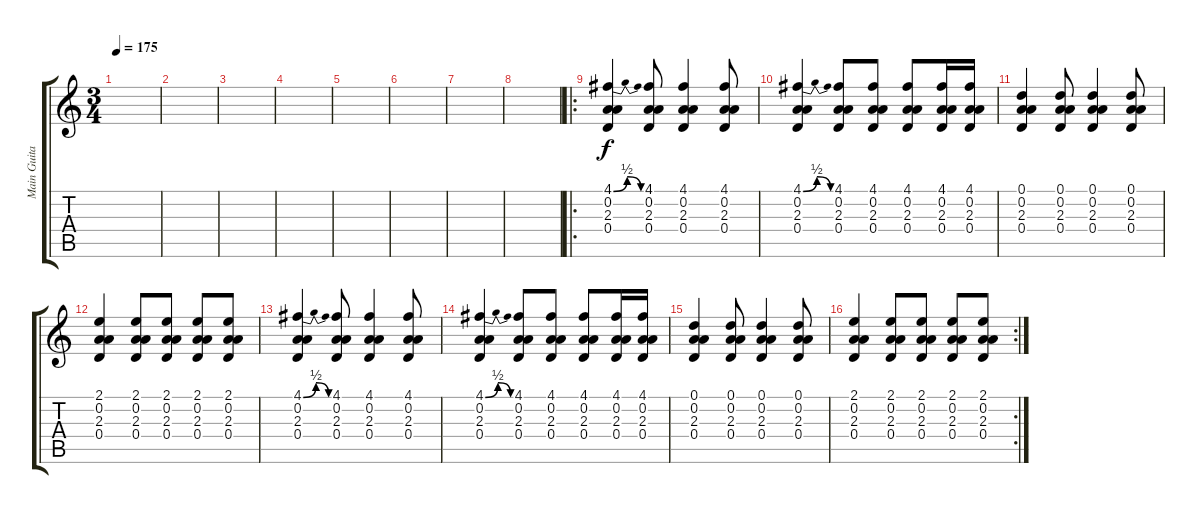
\track ("Main Guitar" "Main Guita") {instrument acousticguitarsteel}
\staff {score tabs}
\tuning (D4 A3 G3 D3 A2 D2) {hide}
\ts (3 4)
\tempo 175
\clef g2
\ks c
|
|
|
|
|
|
|
|
\ro
(4.1{be (bendrelease 0 0 15 2 44 2 60 0)} 0.2 2.3 0.4).4 (4.1 0.2 2.3 0.4).8 (4.1 0.2 2.3 0.4).4 (4.1 0.2 2.3 0.4).8 |
(4.1{be (bendrelease 0 0 15 2 44 2 60 0)} 0.2 2.3 0.4).4 (4.1 0.2 2.3 0.4).8 (4.1 0.2 2.3 0.4).8 (4.1 0.2 2.3 0.4).8 (4.1 0.2 2.3 0.4).16 (4.1 0.2 2.3 0.4).16 |
(0.1 0.2 2.3 0.4).4 (0.1 0.2 2.3 0.4).8 (0.1 0.2 2.3 0.4).4 (0.1 0.2 2.3 0.4).8 |
(2.1 0.2 2.3 0.4).4 (2.1 0.2 2.3 0.4).8 (2.1 0.2 2.3 0.4).8 (2.1 0.2 2.3 0.4).8 (2.1 0.2 2.3 0.4).8 |
(4.1{be (bendrelease 0 0 15 2 44 2 60 0)} 0.2 2.3 0.4).4 (4.1 0.2 2.3 0.4).8 (4.1 0.2 2.3 0.4).4 (4.1 0.2 2.3 0.4).8 |
(4.1{be (bendrelease 0 0 15 2 44 2 60 0)} 0.2 2.3 0.4).4 (4.1 0.2 2.3 0.4).8 (4.1 0.2 2.3 0.4).8 (4.1 0.2 2.3 0.4).8 (4.1 0.2 2.3 0.4).16 (4.1 0.2 2.3 0.4).16 |
(0.1 0.2 2.3 0.4).4 (0.1 0.2 2.3 0.4).8 (0.1 0.2 2.3 0.4).4 (0.1 0.2 2.3 0.4).8 |
\rc 2
(2.1 0.2 2.3 0.4).4 (2.1 0.2 2.3 0.4).8 (2.1 0.2 2.3 0.4).8 (2.1 0.2 2.3 0.4).8 (2.1 0.2 2.3 0.4).8
